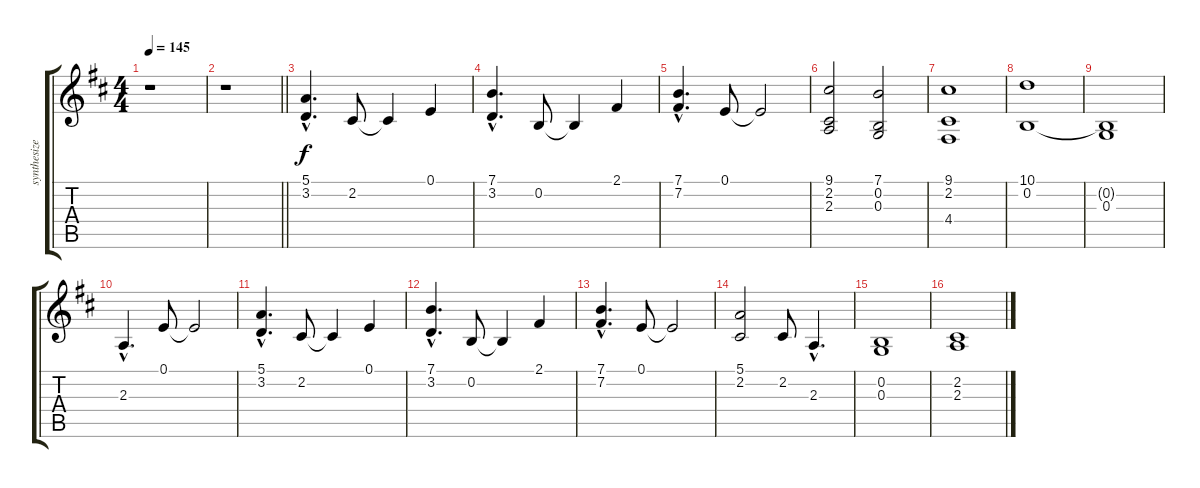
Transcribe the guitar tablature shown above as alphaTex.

\track ("synthesizer" "synthesize") {instrument pad4choir}
\staff {score tabs}
\tuning (E4 B3 G3 D3 A2 E2) {hide}
\ts (4 4)
\tempo 145
\clef g2
\ks d
r.1{dy f} |
\barLineRight lightlight
r.1 |
(5.1{hac} 3.2{hac}).4{d} 2.2.8 2.2{t}.4 0.1.4 |
(7.1{hac} 3.2{hac}).4{d} 0.2.8 0.2{t}.4 2.1.4 |
(7.1{hac} 7.2{hac}).4{d} 0.1.8 0.1{t}.2 |
(9.1 2.2 2.3).2 (7.1 0.2 0.3).2 |
(9.1 2.2 4.4).1 |
(10.1 0.2).1 |
(0.2{t} 0.3).1 |
2.3{hac}.4{d} 0.1.8 0.1{t}.2 |
(5.1{hac} 3.2{hac}).4{d} 2.2.8 2.2{t}.4 0.1.4 |
(7.1{hac} 3.2{hac}).4{d} 0.2.8 0.2{t}.4 2.1.4 |
(7.1{hac} 7.2{hac}).4{d} 0.1.8 0.1{t}.2 |
(5.1 2.2).2 2.2.8 2.3{hac}.4{d} |
(0.2 0.3).1 |
(2.2 2.3).1
